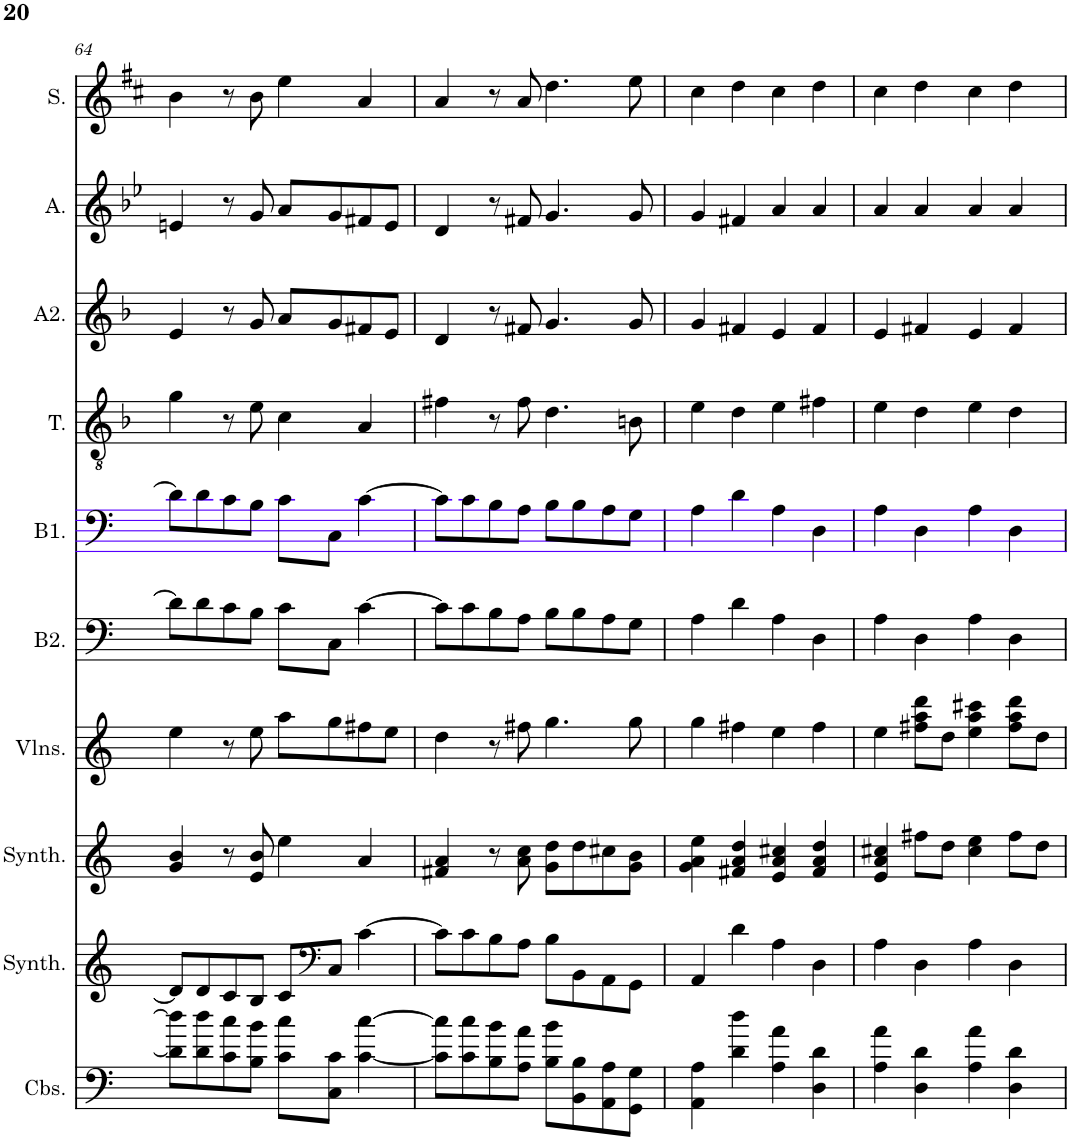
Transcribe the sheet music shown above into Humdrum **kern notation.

**kern	**kern	**kern	**kern	**kern	**kern	**kern	**kern	**kern	**kern
*part10	*part9	*part8	*part7	*part6	*part5	*part4	*part3	*part2	*part1
*staff10	*staff9	*staff8	*staff7	*staff6	*staff5	*staff4	*staff3	*staff2	*staff1
*I"Contrebasses, D'Bass/Strings, etc	*I"Synthétiseur d'instruments à cordes, Synth strings, etc	*I"Synthétiseur d'instruments à cordes, Synth strings 2	*I"Violons, 1st violins	*I"Basse2	*I"Basse1	*I"Ténor	*I"Alto2	*I"Alto	*I"Soprano
*I'Cbs.	*I'Synth.	*I'Synth.	*I'Vlns.	*I'B2.	*I'B1.	*I'T.	*I'A2.	*I'A.	*I'S.
!!LO:PB:g=z
*clefF4	*clefG2	*clefG2	*clefG2	*clefF4	*clefF4	*clefGv2	*clefG2	*clefG2	*clefG2
*Trd7c12	*	*	*	*	*	*	*	*	*
*k[]	*k[]	*k[]	*k[]	*k[]	*k[]	*k[b-]	*k[b-]	*k[b-e-]	*k[f#c#]
*M4/4	*M4/4	*M4/4	*M4/4	*M4/4	*M4/4	*M4/4	*M4/4	*M4/4	*M4/4
=64	=64	=64	=64	=64	=64	=64	=64	=64	=64
8d\] 8dd\]L	8d/L]	4g/ 4b/	4ee\	8d\L]	8d\L]	4g\	4e/	4en/	4b\
8d\ 8dd\	8d/	.	.	8d\	8d\	.	.	.	.
8c\ 8cc\	8c/	8r	8r	8c\	8c\	8r	8r	8r	8r
8B\ 8b\J	8B/J	8e/ 8b/	8ee\	8B\J	8B\J	8e\	8g/	8g/	8b\
8c\ 8cc\L	8c/L	4ee\	8aa\L	8c\L	8c\L	4c\	8a/L	8a/L	4ee\
*	*clefF4	*	*	*	*	*	*	*	*
8C\ 8c\J	8C/J	.	8gg\	8C\J	8C\J	.	8g/	8g/	.
[4c\ [4cc\	[4c\	4a/	8ff#X\	[4c\	[4c\	4A/	8f#X/	8f#X/	4a/
.	.	.	8ee\J	.	.	.	8e/J	8e/J	.
=65	=65	=65	=65	=65	=65	=65	=65	=65	=65
8c\] 8cc\]L	8c\L]	4f#X/ 4a/	4dd\	8c\L]	8c\L]	4f#X\	4d/	4d/	4a/
8c\ 8cc\	8c\	.	.	8c\	8c\	.	.	.	.
8B\ 8b\	8B\	8r	8r	8B\	8B\	8r	8r	8r	8r
8A\ 8a\J	8A\J	8a\ 8cc\	8ff#X\	8A\J	8A\J	8f#\	8f#X/	8f#X/	8a/
8B\ 8b\L	8B\L	8g\ 8dd\L	4.gg\	8B\L	8B\L	4.d\	4.g/	4.g/	4.dd\
8BB\ 8B\	8BB\	8dd\	.	8B\	8B\	.	.	.	.
8AA\ 8A\	8AA\	8cc#X\	.	8A\	8A\	.	.	.	.
8GG\ 8G\J	8GG\J	8g\ 8b\J	8gg\	8G\J	8G\J	8Bn\	8g/	8g/	8ee\
=66	=66	=66	=66	=66	=66	=66	=66	=66	=66
4AA\ 4A\	4AA/	4g\ 4a\ 4ee\	4gg\	4A\	4A\	4e\	4g/	4g/	4cc#\
4d\ 4dd\	4d\	4f#X/ 4a/ 4dd/	4ff#X\	4d\	4d\	4d\	4f#X/	4f#X/	4dd\
4A\ 4a\	4A\	4e/ 4a/ 4cc#X/	4ee\	4A\	4A\	4e\	4e/	4a/	4cc#\
4D\ 4d\	4D\	4f#/ 4a/ 4dd/	4ff#\	4D\	4D\	4f#X\	4f#/	4a/	4dd\
=67	=67	=67	=67	=67	=67	=67	=67	=67	=67
4A\ 4a\	4A\	4e/ 4a/ 4cc#X/	4ee\	4A\	4A\	4e\	4e/	4a/	4cc#\
4D\ 4d\	4D\	8ff#X\L	8ff#X\ 8aa\ 8ddd\L	4D\	4D\	4d\	4f#X/	4a/	4dd\
.	.	8dd\J	8dd\J	.	.	.	.	.	.
4A\ 4a\	4A\	4cc#\ 4ee\	4ee\ 4aa\ 4ccc#X\	4A\	4A\	4e\	4e/	4a/	4cc#\
4D\ 4d\	4D\	8ff#\L	8ff#\ 8aa\ 8ddd\L	4D\	4D\	4d\	4f#/	4a/	4dd\
.	.	8dd\J	8dd\J	.	.	.	.	.	.
=	=	=	=	=	=	=	=	=	=
*-	*-	*-	*-	*-	*-	*-	*-	*-	*-
